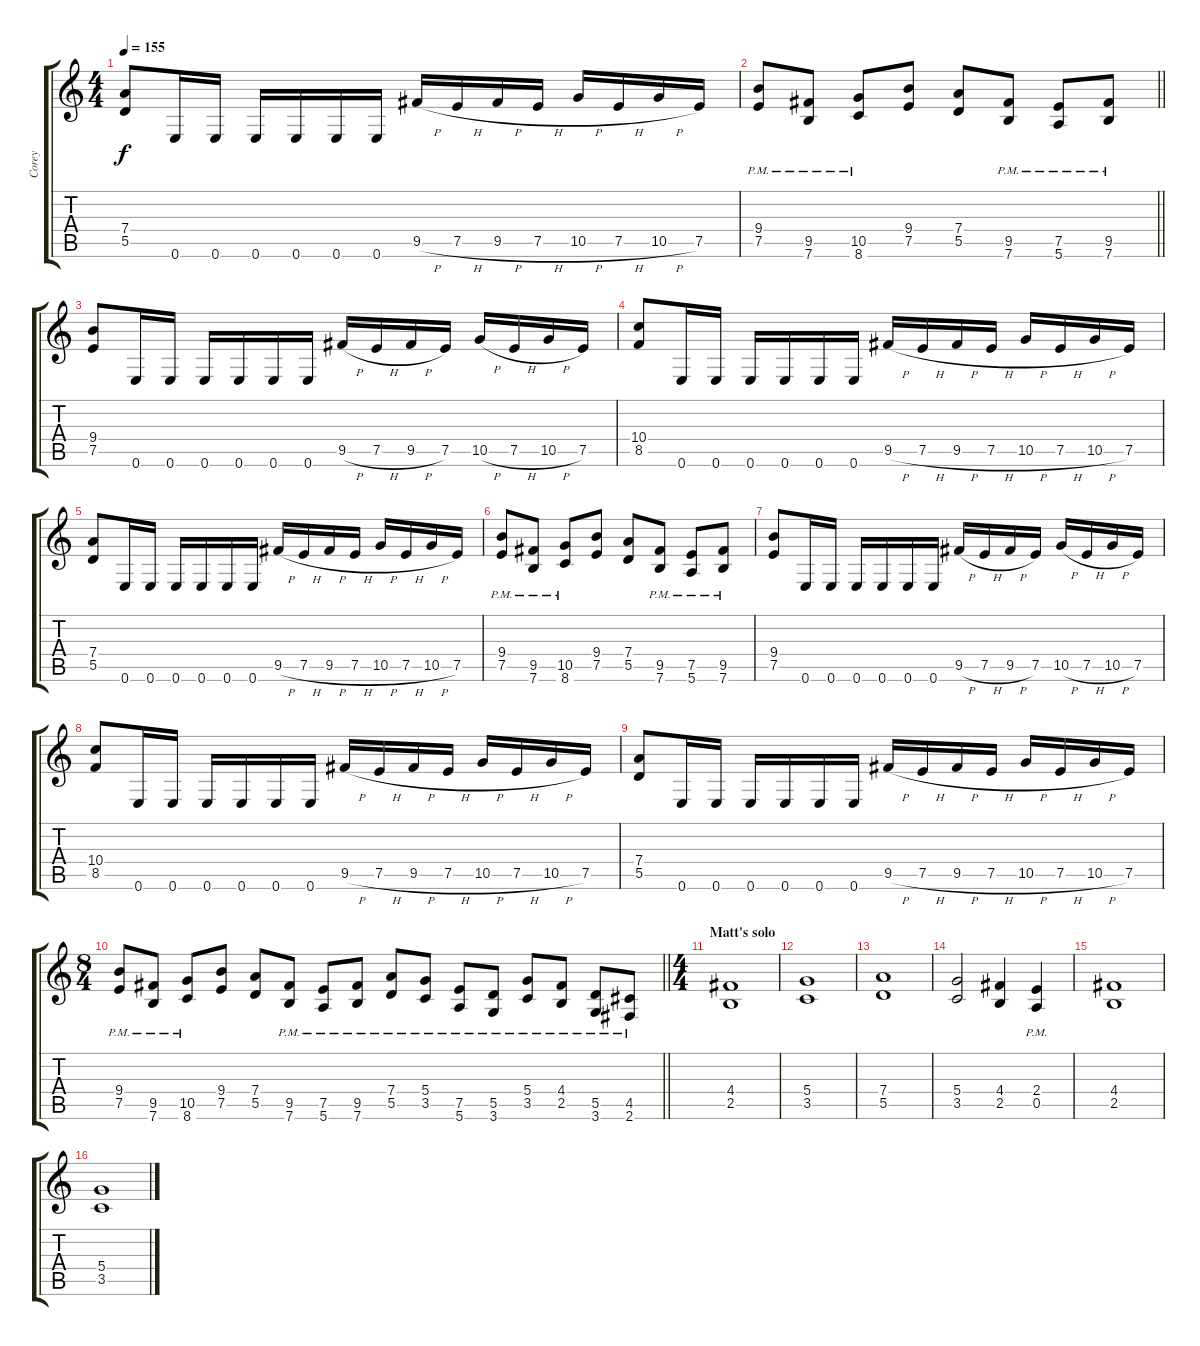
\track ("Corey" "Corey") {instrument distortionguitar}
\staff {score tabs}
\tuning (E4 B3 G3 D3 A2 E2) {hide}
\ts (4 4)
\tempo 155
\clef g2
\ks c
(7.4 5.5).8{dy f} 0.6.16 0.6.16 0.6.16 0.6.16 0.6.16 0.6.16 9.5{h}.16 7.5{h}.16 9.5{h}.16 7.5{h}.16 10.5{h}.16 7.5{h}.16 10.5{h}.16 7.5.16 |
\barLineRight lightlight
(9.4{pm} 7.5{pm}).8 (9.5{pm} 7.6{pm}).8 (10.5{pm} 8.6{pm}).8 (9.4 7.5).8 (7.4 5.5).8 (9.5{pm} 7.6{pm}).8 (7.5{pm} 5.6{pm}).8 (9.5{pm} 7.6{pm}).8 |
(9.4 7.5).8 0.6.16 0.6.16 0.6.16 0.6.16 0.6.16 0.6.16 9.5{h}.16 7.5{h}.16 9.5{h}.16 7.5.16 10.5{h}.16 7.5{h}.16 10.5{h}.16 7.5.16 |
(10.4 8.5).8 0.6.16 0.6.16 0.6.16 0.6.16 0.6.16 0.6.16 9.5{h}.16 7.5{h}.16 9.5{h}.16 7.5{h}.16 10.5{h}.16 7.5{h}.16 10.5{h}.16 7.5.16 |
(7.4 5.5).8 0.6.16 0.6.16 0.6.16 0.6.16 0.6.16 0.6.16 9.5{h}.16 7.5{h}.16 9.5{h}.16 7.5{h}.16 10.5{h}.16 7.5{h}.16 10.5{h}.16 7.5.16 |
(9.4{pm} 7.5{pm}).8 (9.5{pm} 7.6{pm}).8 (10.5{pm} 8.6{pm}).8 (9.4 7.5).8 (7.4 5.5).8 (9.5{pm} 7.6{pm}).8 (7.5{pm} 5.6{pm}).8 (9.5{pm} 7.6{pm}).8 |
(9.4 7.5).8 0.6.16 0.6.16 0.6.16 0.6.16 0.6.16 0.6.16 9.5{h}.16 7.5{h}.16 9.5{h}.16 7.5.16 10.5{h}.16 7.5{h}.16 10.5{h}.16 7.5.16 |
(10.4 8.5).8 0.6.16 0.6.16 0.6.16 0.6.16 0.6.16 0.6.16 9.5{h}.16 7.5{h}.16 9.5{h}.16 7.5{h}.16 10.5{h}.16 7.5{h}.16 10.5{h}.16 7.5.16 |
(7.4 5.5).8 0.6.16 0.6.16 0.6.16 0.6.16 0.6.16 0.6.16 9.5{h}.16 7.5{h}.16 9.5{h}.16 7.5{h}.16 10.5{h}.16 7.5{h}.16 10.5{h}.16 7.5.16 |
\ts (8 4)
\barLineRight lightlight
(9.4{pm} 7.5{pm}).8 (9.5{pm} 7.6{pm}).8 (10.5{pm} 8.6{pm}).8 (9.4 7.5).8 (7.4 5.5).8 (9.5{pm} 7.6{pm}).8 (7.5{pm} 5.6{pm}).8 (9.5{pm} 7.6{pm}).8 (7.4{pm} 5.5{pm}).8 (5.4{pm} 3.5{pm}).8 (7.5{pm} 5.6{pm}).8 (5.5{pm} 3.6{pm}).8 (5.4{pm} 3.5{pm}).8 (4.4{pm} 2.5{pm}).8 (5.5{pm} 3.6{pm}).8 (4.5{pm} 2.6{pm}).8 |
\ts (4 4)
\section ("" "Matt's solo")
(4.4 2.5).1 |
(5.4 3.5).1 |
(7.4 5.5).1 |
(5.4 3.5).2 (4.4 2.5).4 (2.4{pm} 0.5{pm}).4 |
(4.4 2.5).1 |
(5.4 3.5).1
